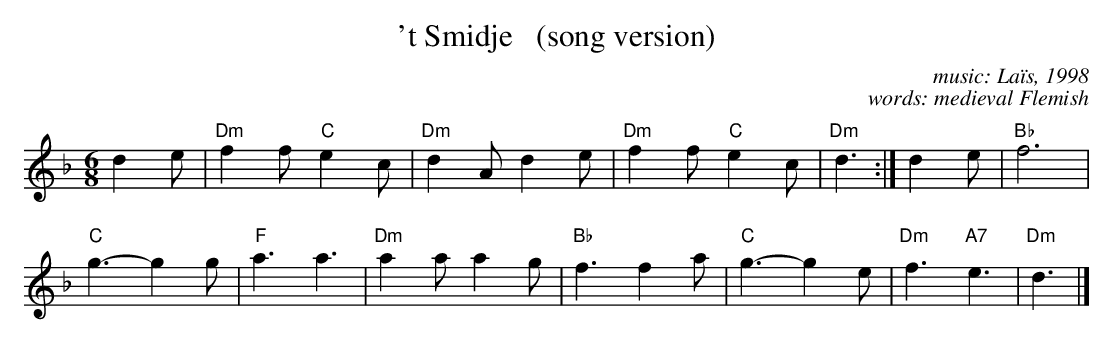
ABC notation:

X:1
T: 't Smidje   (song version)
C: music: La\"is, 1998
C: words: medieval Flemish
M: 6/8
L: 1/8
K: Dm
d2e | "Dm"f2f "C"e2c | "Dm"d2A d2e | "Dm"f2f "C"e2c | "Dm"d3 :| d2e | "Bb"f6 |
"C"g3- g2g | "F"a3 a3 | "Dm"a2a a2g | "Bb"f3 f2a | "C"g3- g2e | "Dm"f3 "A7"e3 | "Dm"d3 |]
